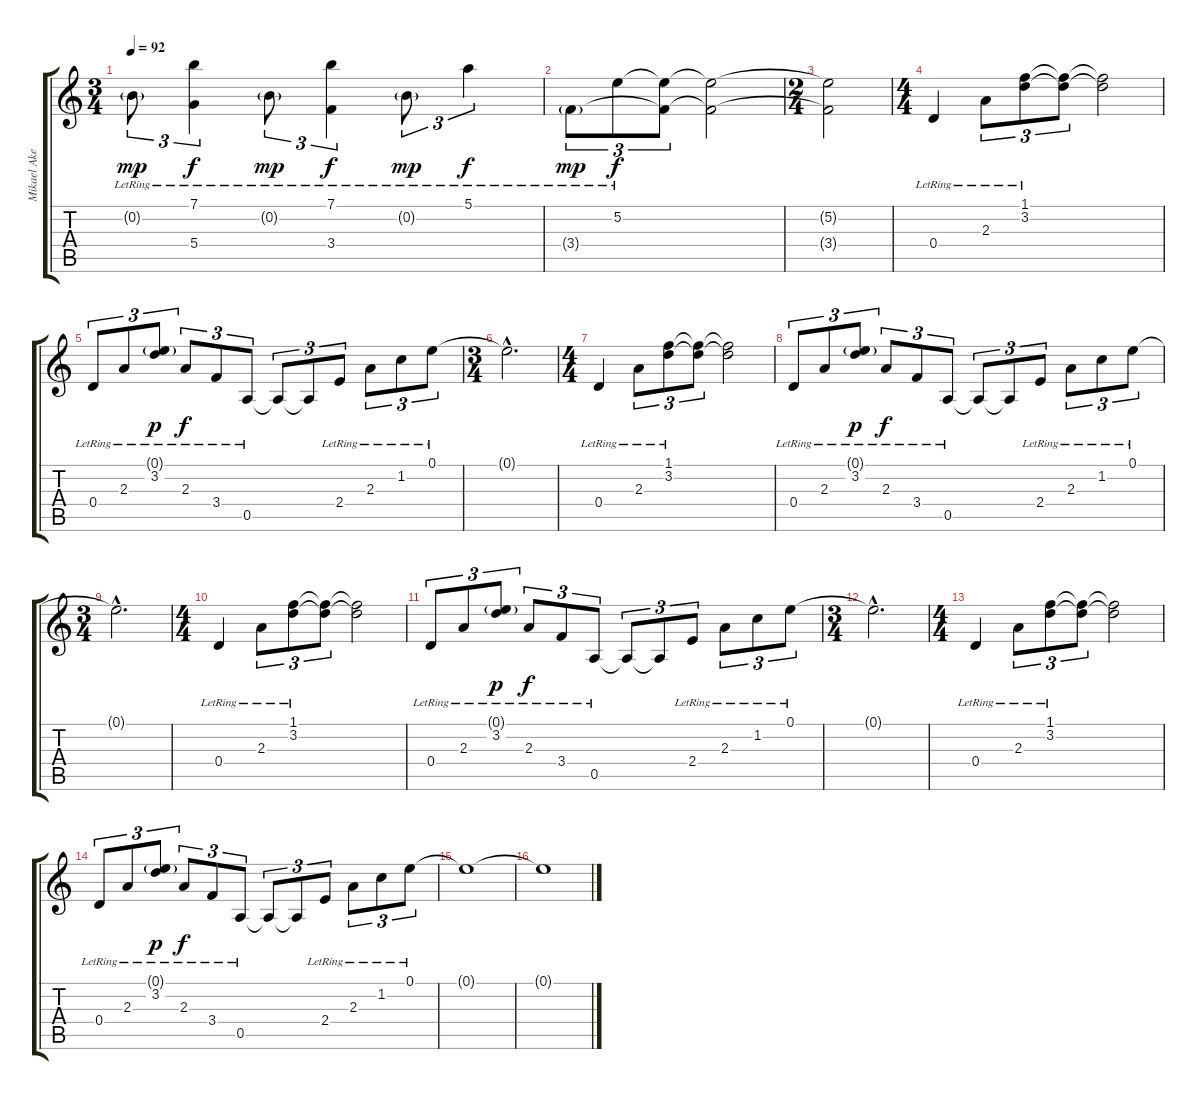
\track ("Mikael Akerfeldt (Clean Jazz)" "Mikael Ake") {instrument electricguitarjazz}
\staff {score tabs}
\tuning (E4 B3 G3 D3 A2 E2) {hide}
\ts (3 4)
\tempo 92
\clef g2
\ks c
0.2{g lr}.8{tu (3 2) dy mp} (7.1{lr} 5.4{lr}).4{tu (3 2) dy f} 0.2{g lr}.8{tu (3 2) dy mp} (7.1{lr} 3.4{lr}).4{tu (3 2) dy f} 0.2{g lr}.8{tu (3 2) dy mp} 5.1{lr}.4{tu (3 2) dy f} |
3.4{g lr}.8{tu (3 2) dy mp} 5.2{lr}.8{tu (3 2) dy f} (5.2{t} 3.4{t}).8{tu (3 2)} (5.2{t} 3.4{t}).2 |
\ts (2 4)
(5.2{t} 3.4{t}).2 |
\ts (4 4)
\section ("" "")
0.4{lr}.4 2.3{lr}.8{tu (3 2)} (1.1{lr} 3.2{lr}).8{tu (3 2)} (1.1{t} 3.2{t}).8{tu (3 2)} (1.1{t} 3.2{t}).2 |
0.4{lr}.8{tu (3 2)} 2.3{lr}.8{tu (3 2)} (0.1{g lr} 3.2{lr}).8{tu (3 2) dy p} 2.3{lr}.8{tu (3 2) dy f} 3.4{lr}.8{tu (3 2)} 0.5{lr}.8{tu (3 2)} 0.5{t}.8{tu (3 2)} 0.5{t}.8{tu (3 2)} 2.4{lr}.8{tu (3 2)} 2.3{lr}.8{tu (3 2)} 1.2{lr}.8{tu (3 2)} 0.1{lr}.8{tu (3 2)} |
\ts (3 4)
0.1{hac t}.2{d} |
\ts (4 4)
0.4{lr}.4 2.3{lr}.8{tu (3 2)} (1.1{lr} 3.2{lr}).8{tu (3 2)} (1.1{t} 3.2{t}).8{tu (3 2)} (1.1{t} 3.2{t}).2 |
0.4{lr}.8{tu (3 2)} 2.3{lr}.8{tu (3 2)} (0.1{g lr} 3.2{lr}).8{tu (3 2) dy p} 2.3{lr}.8{tu (3 2) dy f} 3.4{lr}.8{tu (3 2)} 0.5{lr}.8{tu (3 2)} 0.5{t}.8{tu (3 2)} 0.5{t}.8{tu (3 2)} 2.4{lr}.8{tu (3 2)} 2.3{lr}.8{tu (3 2)} 1.2{lr}.8{tu (3 2)} 0.1{lr}.8{tu (3 2)} |
\ts (3 4)
0.1{hac t}.2{d} |
\ts (4 4)
0.4{lr}.4 2.3{lr}.8{tu (3 2)} (1.1{lr} 3.2{lr}).8{tu (3 2)} (1.1{t} 3.2{t}).8{tu (3 2)} (1.1{t} 3.2{t}).2 |
0.4{lr}.8{tu (3 2)} 2.3{lr}.8{tu (3 2)} (0.1{g lr} 3.2{lr}).8{tu (3 2) dy p} 2.3{lr}.8{tu (3 2) dy f} 3.4{lr}.8{tu (3 2)} 0.5{lr}.8{tu (3 2)} 0.5{t}.8{tu (3 2)} 0.5{t}.8{tu (3 2)} 2.4{lr}.8{tu (3 2)} 2.3{lr}.8{tu (3 2)} 1.2{lr}.8{tu (3 2)} 0.1{lr}.8{tu (3 2)} |
\ts (3 4)
0.1{hac t}.2{d} |
\ts (4 4)
0.4{lr}.4 2.3{lr}.8{tu (3 2)} (1.1{lr} 3.2{lr}).8{tu (3 2)} (1.1{t} 3.2{t}).8{tu (3 2)} (1.1{t} 3.2{t}).2 |
0.4{lr}.8{tu (3 2)} 2.3{lr}.8{tu (3 2)} (0.1{g lr} 3.2{lr}).8{tu (3 2) dy p} 2.3{lr}.8{tu (3 2) dy f} 3.4{lr}.8{tu (3 2)} 0.5{lr}.8{tu (3 2)} 0.5{t}.8{tu (3 2)} 0.5{t}.8{tu (3 2)} 2.4{lr}.8{tu (3 2)} 2.3{lr}.8{tu (3 2)} 1.2{lr}.8{tu (3 2)} 0.1{lr}.8{tu (3 2)} |
0.1{t}.1 |
0.1{t}.1
